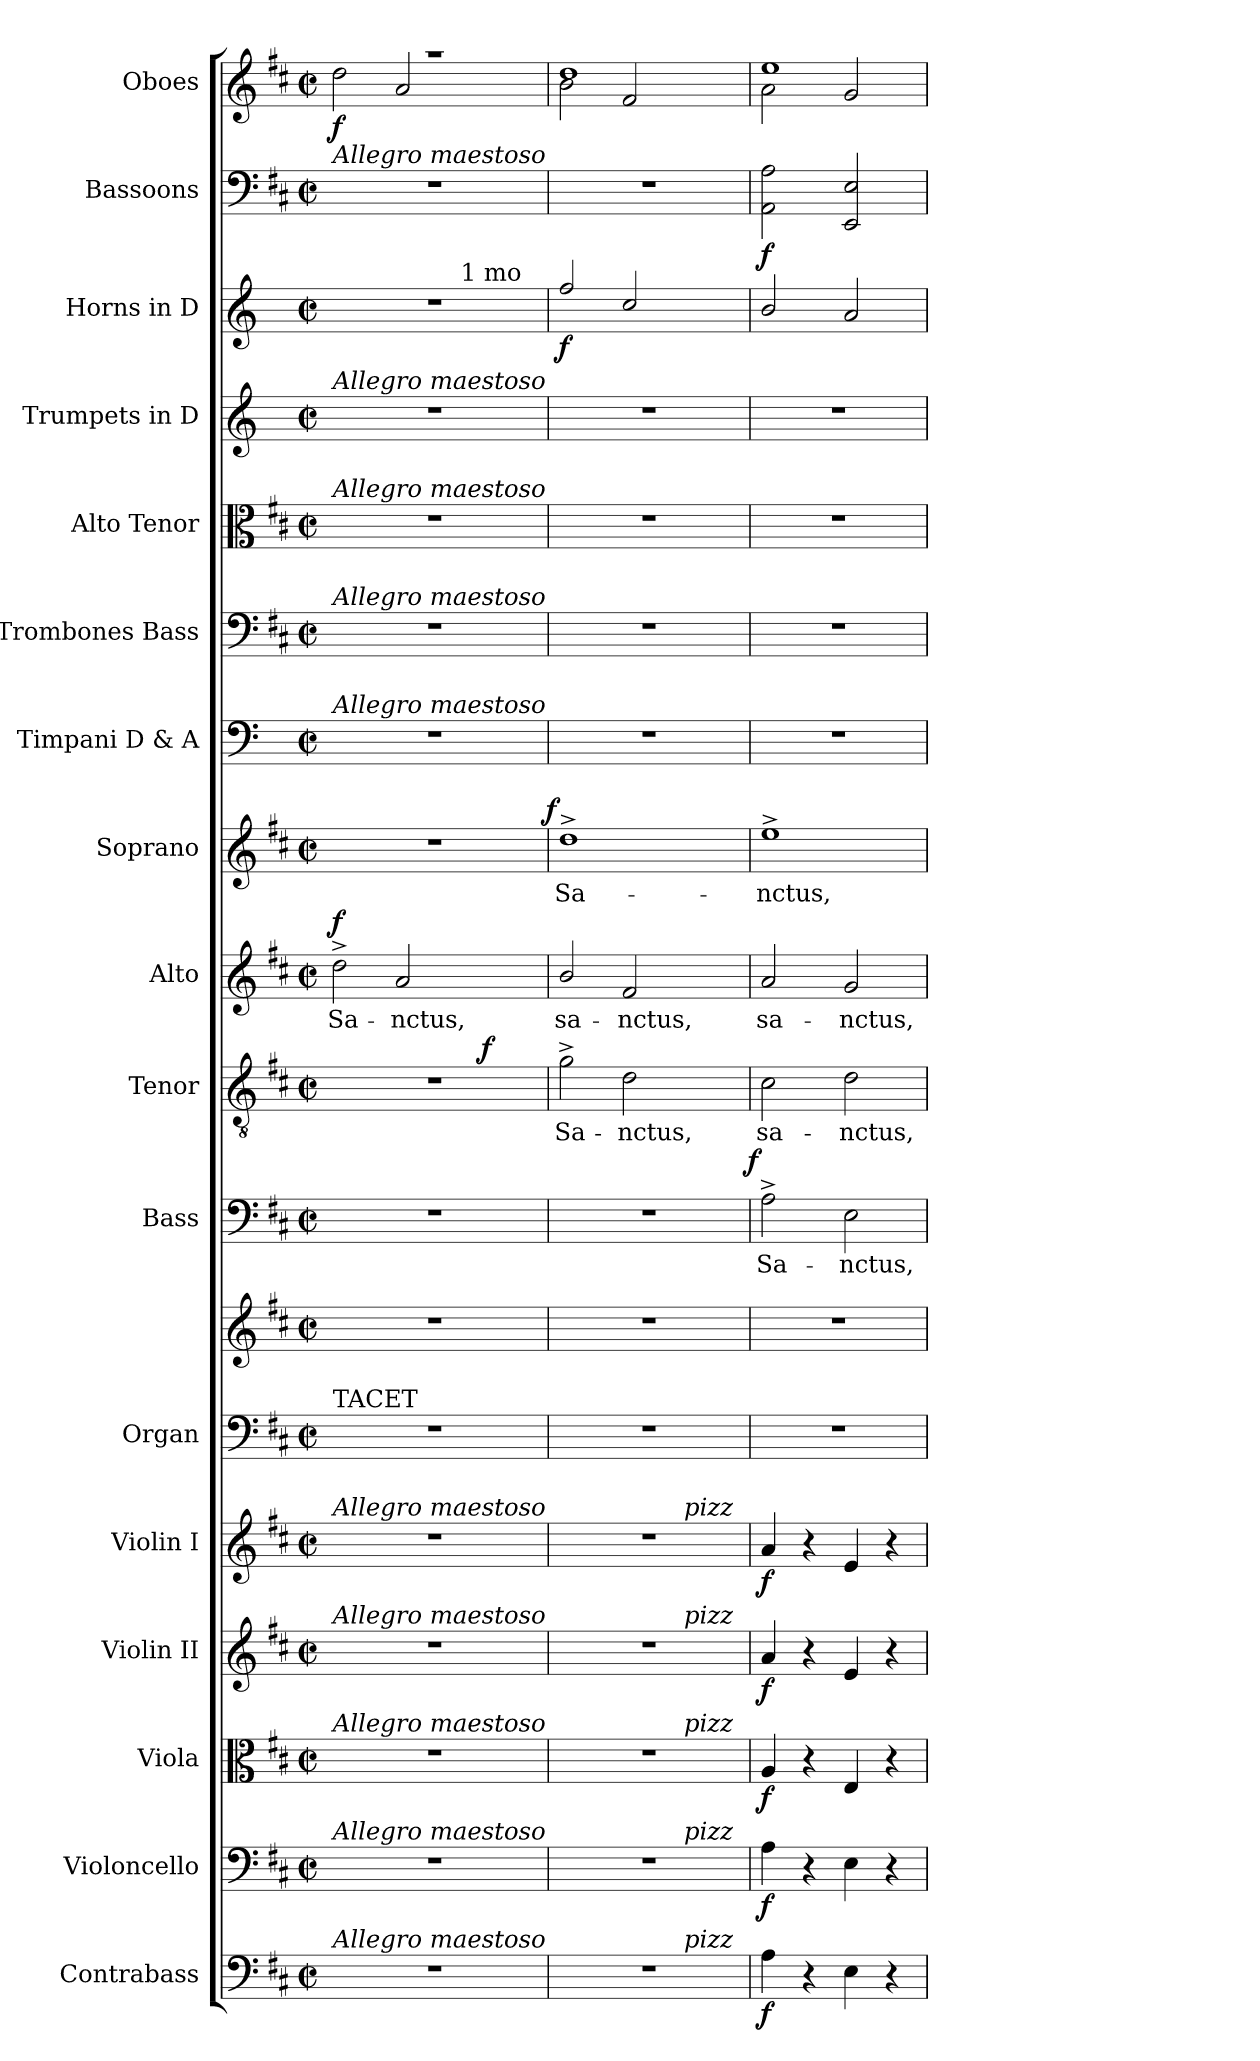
**kern	**dynam	**kern	**dynam	**kern	**dynam	**kern	**dynam	**kern	**dynam	**kern	**kern	**kern	**text	**dynam	**kern	**text	**dynam	**kern	**text	**dynam	**kern	**text	**dynam	**kern	**kern	**kern	**kern	**kern	**dynam	**kern	**dynam	**kern	**dynam
*part17	*part17	*part16	*part16	*part15	*part15	*part14	*part14	*part13	*part13	*part12	*part12	*part11	*part11	*part11	*part10	*part10	*part10	*part9	*part9	*part9	*part8	*part8	*part8	*part7	*part6	*part5	*part4	*part3	*part3	*part2	*part2	*part1	*part1
*staff18	*staff18	*staff17	*staff17	*staff16	*staff16	*staff15	*staff15	*staff14	*staff14	*staff13	*staff12	*staff11	*staff11	*staff11	*staff10	*staff10	*staff10	*staff9	*staff9	*staff9	*staff8	*staff8	*staff8	*staff7	*staff6	*staff5	*staff4	*staff3	*staff3	*staff2	*staff2	*staff1	*staff1
*I"Contrabass	*	*I"Violoncello	*	*I"Viola	*	*I"Violin II	*	*I"Violin I	*	*I"Organ	*	*I"Bass	*	*	*I"Tenor	*	*	*I"Alto	*	*	*I"Soprano	*	*	*I"Timpani D & A	*I"Trombones  Bass	*I"Alto  Tenor	*I"Trumpets in D	*I"Horns in D	*	*I"Bassoons	*	*I"Oboes	*
*I'Cb.	*	*I'Vc.	*	*I'Vla.	*	*I'Vln. II	*	*I'Vln. I	*	*I'Org.	*	*I'B.	*	*	*I'T.	*	*	*I'A.	*	*	*I'S.	*	*	*I'Timp.	*	*	*	*	*	*I'Bsn.	*	*I'Ob.	*
!!LO:PB:g=z
*clefF4	*	*clefF4	*	*clefC3	*	*clefG2	*	*clefG2	*	*clefF4	*clefG2	*clefF4	*	*	*clefGv2	*	*	*clefG2	*	*	*clefG2	*	*	*clefF4	*clefF4	*clefC3	*clefG2	*clefG2	*	*clefF4	*	*clefG2	*
*ITrd7c12	*	*	*	*	*	*	*	*	*	*	*	*	*	*	*ITrd7c12	*	*	*	*	*	*	*	*	*	*	*	*ITrd-1c-2	*ITrd6c10	*	*	*	*	*
*k[f#c#]	*	*k[f#c#]	*	*k[f#c#]	*	*k[f#c#]	*	*k[f#c#]	*	*k[f#c#]	*k[f#c#]	*k[f#c#]	*	*	*k[f#c#]	*	*	*k[f#c#]	*	*	*k[f#c#]	*	*	*k[]	*k[f#c#]	*k[f#c#]	*k[f#c#]	*k[f#c#]	*	*k[f#c#]	*	*k[f#c#]	*
*D:	*	*D:	*	*D:	*	*D:	*	*D:	*	*D:	*D:	*D:	*	*	*D:	*	*	*D:	*	*	*D:	*	*	*C:	*D:	*D:	*D:	*D:	*	*D:	*	*D:	*
*M2/2	*	*M2/2	*	*M2/2	*	*M2/2	*	*M2/2	*	*M2/2	*M2/2	*M2/2	*	*	*M2/2	*	*	*M2/2	*	*	*M2/2	*	*	*M2/2	*M2/2	*M2/2	*M2/2	*M2/2	*	*M2/2	*	*M2/2	*
*met(c|)	*	*met(c|)	*	*met(c|)	*	*met(c|)	*	*met(c|)	*	*met(c|)	*met(c|)	*met(c|)	*	*	*met(c|)	*	*	*met(c|)	*	*	*met(c|)	*	*	*met(c|)	*met(c|)	*met(c|)	*met(c|)	*met(c|)	*	*met(c|)	*	*met(c|)	*
=1	=1	=1	=1	=1	=1	=1	=1	=1	=1	=1	=1	=1	=1	=1	=1	=1	=1	=1	=1	=1	=1	=1	=1	=1	=1	=1	=1	=1	=1	=1	=1	=1	=1
!	!	!	!	!	!	!	!	!	!	!	!	!	!	!	!	!	!	!	!	!	!	!	!	!	!	!	!	!	!	!	!	!LO:TX:a:i:t=Allegro maestoso	!
!	!	!	!	!	!	!	!	!	!	!	!	!	!	!	!	!	!	!	!	!	!	!	!	!	!	!	!	!	!	!LO:TX:a:i:t=Allegro maestoso	!	!	!
!	!	!	!	!	!	!	!	!	!	!	!	!	!	!	!	!	!	!	!	!	!	!	!	!	!	!	!	!LO:TX:a:i:t=Allegro maestoso	!	!	!	!	!
!	!	!	!	!	!	!	!	!	!	!	!	!	!	!	!	!	!	!	!	!	!	!	!	!	!	!	!LO:TX:a:i:t=Allegro maestoso	!	!	!	!	!	!
!	!	!	!	!	!	!	!	!	!	!	!	!	!	!	!	!	!	!	!	!	!	!	!	!	!	!LO:TX:a:i:t=Allegro maestoso	!	!	!	!	!	!	!
!	!	!	!	!	!	!	!	!	!	!	!	!	!	!	!	!	!	!	!	!	!	!	!	!	!LO:TX:a:i:t=Allegro maestoso	!	!	!	!	!	!	!	!
!	!	!	!	!	!	!	!	!	!	!	!	!	!	!	!	!	!	!	!	!	!	!	!	!LO:TX:a:i:t=Allegro maestoso	!	!	!	!	!	!	!	!	!
!	!	!	!	!	!	!	!	!	!	!	!	!	!	!	!	!	!	!	!	!	!LO:TX:a:i:t=Allegro maestoso	!	!	!	!	!	!	!	!	!	!	!	!
!	!	!	!	!	!	!	!	!	!	!LO:TX:a:t=TACET	!	!	!	!	!	!	!	!	!	!	!	!	!	!	!	!	!	!	!	!	!	!	!
!	!	!	!	!	!	!	!	!LO:TX:a:i:t=Allegro maestoso	!	!	!	!	!	!	!	!	!	!	!	!	!	!	!	!	!	!	!	!	!	!	!	!	!
!	!	!	!	!	!	!LO:TX:a:i:t=Allegro maestoso	!	!	!	!	!	!	!	!	!	!	!	!	!	!	!	!	!	!	!	!	!	!	!	!	!	!	!
!	!	!	!	!LO:TX:a:i:t=Allegro maestoso	!	!	!	!	!	!	!	!	!	!	!	!	!	!	!	!	!	!	!	!	!	!	!	!	!	!	!	!	!
!	!	!LO:TX:a:i:t=Allegro maestoso	!	!	!	!	!	!	!	!	!	!	!	!	!	!	!	!	!	!	!	!	!	!	!	!	!	!	!	!	!	!	!
!LO:TX:a:i:t=Allegro maestoso	!	!	!	!	!	!	!	!	!	!	!	!	!	!	!	!	!	!	!	!	!	!	!	!	!	!	!	!	!	!	!	!	!
!	!	!	!	!	!	!	!	!	!	!	!	!	!	!	!	!	!	!	!LO:LY:b:color=#000000	!	!	!	!	!	!	!	!	!	!	!	!	!	!
*	*	*	*	*	*	*	*	*	*	*	*	*	*	*	*^	*	*	*	*	*	*^	*	*	*	*	*	*	*^	*	*	*	*^	*
1r	.	1r	.	1r	.	1r	.	1r	.	1r	1r	1r	.	.	1r	2ryy	.	.	2dd^i\	Sa-	f	1r	2ryy	.	.	1r	1r	1r	1r	1r	2ryy	.	1r	.	1r	2ddi\	f
!	!	!	!	!	!	!	!	!	!	!	!	!	!	!	!	!	!	!	!	!LO:LY:b:color=#000000	!	!	!	!	!	!	!	!	!	!	!	!	!	!	!	!	!
.	.	.	.	.	.	.	.	.	.	.	.	.	.	.	.	4ryy	.	.	2ai/	-nctus,	.	.	4ryy	.	.	.	.	.	.	.	4ryy	.	.	.	.	2ai/	.
.	.	.	.	.	.	.	.	.	.	.	.	.	.	.	.	16ryy	.	.	.	.	.	.	8ryy	.	.	.	.	.	.	.	32ryy	.	.	.	.	.	.
.	.	.	.	.	.	.	.	.	.	.	.	.	.	.	.	.	.	.	.	.	.	.	.	.	.	.	.	.	.	.	64ryy	.	.	.	.	.	.
.	.	.	.	.	.	.	.	.	.	.	.	.	.	.	.	.	.	.	.	.	.	.	.	.	.	.	.	.	.	.	256.ryy	.	.	.	.	.	.
!	!	!	!	!	!	!	!	!	!	!	!	!	!	!	!	!	!	!	!	!	!	!	!	!	!	!	!	!	!	!	!LO:TX:a:t=1 mo	!	!	!	!	!	!
.	.	.	.	.	.	.	.	.	.	.	.	.	.	.	.	.	.	.	.	.	.	.	.	.	.	.	.	.	.	.	8ryy	.	.	.	.	.	.
.	.	.	.	.	.	.	.	.	.	.	.	.	.	.	.	32ryy	.	.	.	.	.	.	.	.	.	.	.	.	.	.	.	.	.	.	.	.	.
.	.	.	.	.	.	.	.	.	.	.	.	.	.	.	.	256..ryy	.	.	.	.	.	.	.	.	.	.	.	.	.	.	.	.	.	.	.	.	.
.	.	.	.	.	.	.	.	.	.	.	.	.	.	.	.	8ryy	.	f	.	.	.	.	.	.	.	.	.	.	.	.	.	.	.	.	.	.	.
.	.	.	.	.	.	.	.	.	.	.	.	.	.	.	.	.	.	.	.	.	.	.	16ryy	.	.	.	.	.	.	.	.	.	.	.	.	.	.
.	.	.	.	.	.	.	.	.	.	.	.	.	.	.	.	.	.	.	.	.	.	.	.	.	.	.	.	.	.	.	16ryy	.	.	.	.	.	.
.	.	.	.	.	.	.	.	.	.	.	.	.	.	.	.	.	.	.	.	.	.	.	32ryy	.	.	.	.	.	.	.	.	.	.	.	.	.	.
.	.	.	.	.	.	.	.	.	.	.	.	.	.	.	.	.	.	.	.	.	.	.	64ryy	.	.	.	.	.	.	.	.	.	.	.	.	.	.
.	.	.	.	.	.	.	.	.	.	.	.	.	.	.	.	64ryy	.	.	.	.	.	.	.	.	.	.	.	.	.	.	.	.	.	.	.	.	.
.	.	.	.	.	.	.	.	.	.	.	.	.	.	.	.	.	.	.	.	.	.	.	128...ryy	.	.	.	.	.	.	.	.	.	.	.	.	.	.
.	.	.	.	.	.	.	.	.	.	.	.	.	.	.	.	.	.	.	.	.	.	.	.	.	.	.	.	.	.	.	128ryy	.	.	.	.	.	.
.	.	.	.	.	.	.	.	.	.	.	.	.	.	.	.	128ryy	.	.	.	.	.	.	.	.	.	.	.	.	.	.	.	.	.	.	.	.	.
.	.	.	.	.	.	.	.	.	.	.	.	.	.	.	.	.	.	.	.	.	.	.	.	.	.	.	.	.	.	.	512ryy	.	.	.	.	.	.
.	.	.	.	.	.	.	.	.	.	.	.	.	.	.	.	1024ryy	.	.	.	.	.	.	1024ryy	.	f	.	.	.	.	.	.	.	.	.	.	.	.
*	*	*	*	*	*	*	*	*	*	*	*	*	*	*	*v	*v	*	*	*	*	*	*v	*v	*	*	*	*	*	*	*v	*v	*	*	*	*	*	*
=2	=2	=2	=2	=2	=2	=2	=2	=2	=2	=2	=2	=2	=2	=2	=2	=2	=2	=2	=2	=2	=2	=2	=2	=2	=2	=2	=2	=2	=2	=2	=2	=2	=2	=2
*	*	*	*	*	*	*	*	*	*	*	*	*	*	*	*^	*	*	*	*	*	*^	*	*	*	*	*	*	*^	*	*	*	*	*	*
!	!	!	!	!	!	!	!	!	!	!	!	!	!	!	!	!	!LO:LY:b:color=#000000	!	!	!	!	!	!	!	!	!	!	!	!	!	!	!	!	!	!	!	!
*	*	*	*	*	*	*	*	*	*	*	*	*	*	*	*v	*v	*	*	*	*	*	*v	*v	*	*	*	*	*	*	*v	*v	*	*	*	*	*	*
*	*	*	*	*	*	*	*	*	*	*	*	*	*	*	*^	*	*	*	*	*	*^	*	*	*	*	*	*	*^	*	*	*	*	*	*
!	!	!	!	!	!	!	!	!	!	!	!	!	!	!	!	!	!	!	!	!LO:LY:b:color=#000000	!	!	!	!	!	!	!	!	!	!	!	!	!	!	!	!	!
*	*	*	*	*	*	*	*	*	*	*	*	*	*	*	*v	*v	*	*	*	*	*	*v	*v	*	*	*	*	*	*	*v	*v	*	*	*	*	*	*
*	*	*	*	*	*	*	*	*	*	*	*	*	*	*	*^	*	*	*	*	*	*^	*	*	*	*	*	*	*^	*	*	*	*	*	*
!	!	!	!	!	!	!	!	!	!	!	!	!	!	!	!	!	!	!	!	!	!	!	!	!LO:LY:b:color=#000000	!	!	!	!	!	!	!	!	!	!	!	!	!
*^	*	*^	*	*^	*	*^	*	*^	*	*	*	*^	*	*	*v	*v	*	*	*	*	*	*v	*v	*	*	*	*	*	*	*v	*v	*	*	*	*	*	*
1r	2ryy	.	1r	2ryy	.	1r	2ryy	.	1r	2ryy	.	1r	2ryy	.	1r	1r	1r	2ryy	.	.	2G^i\	Sa-	.	2bi/	sa-	.	1dd^i	Sa-	.	1r	1r	1r	1r	2gi/	f	1r	.	1ddi	2bi\	.
!	!	!	!	!	!	!	!	!	!	!	!	!	!	!	!	!	!	!	!	!	!	!LO:LY:b:color=#000000	!	!	!	!	!	!	!	!	!	!	!	!	!	!	!	!	!	!
!	!	!	!	!	!	!	!	!	!	!	!	!	!	!	!	!	!	!	!	!	!	!	!	!	!LO:LY:b:color=#000000	!	!	!	!	!	!	!	!	!	!	!	!	!	!	!
.	4ryy	.	.	4ryy	.	.	4ryy	.	.	4ryy	.	.	4ryy	.	.	.	.	4ryy	.	.	2Di\	-nctus,	.	2f#i/	-nctus,	.	.	.	.	.	.	.	.	2di/	.	.	.	.	2f#i/	.
.	16ryy	.	.	16ryy	.	.	16ryy	.	.	16ryy	.	.	16ryy	.	.	.	.	8ryy	.	.	.	.	.	.	.	.	.	.	.	.	.	.	.	.	.	.	.	.	.	.
.	512ryy	.	.	512ryy	.	.	512ryy	.	.	512ryy	.	.	512ryy	.	.	.	.	.	.	.	.	.	.	.	.	.	.	.	.	.	.	.	.	.	.	.	.	.	.	.
!	!	!	!	!	!	!	!	!	!	!	!	!	!LO:TX:a:i:t=pizz	!	!	!	!	!	!	!	!	!	!	!	!	!	!	!	!	!	!	!	!	!	!	!	!	!	!	!
!	!	!	!	!	!	!	!	!	!	!LO:TX:a:i:t=pizz	!	!	!	!	!	!	!	!	!	!	!	!	!	!	!	!	!	!	!	!	!	!	!	!	!	!	!	!	!	!
!	!	!	!	!	!	!	!LO:TX:a:i:t=pizz	!	!	!	!	!	!	!	!	!	!	!	!	!	!	!	!	!	!	!	!	!	!	!	!	!	!	!	!	!	!	!	!	!
!	!	!	!	!LO:TX:a:i:t=pizz	!	!	!	!	!	!	!	!	!	!	!	!	!	!	!	!	!	!	!	!	!	!	!	!	!	!	!	!	!	!	!	!	!	!	!	!
!	!LO:TX:a:i:t=pizz	!	!	!	!	!	!	!	!	!	!	!	!	!	!	!	!	!	!	!	!	!	!	!	!	!	!	!	!	!	!	!	!	!	!	!	!	!	!	!
.	8ryy	.	.	8ryy	.	.	8ryy	.	.	8ryy	.	.	8ryy	.	.	.	.	.	.	.	.	.	.	.	.	.	.	.	.	.	.	.	.	.	.	.	.	.	.	.
.	.	.	.	.	.	.	.	.	.	.	.	.	.	.	.	.	.	16ryy	.	.	.	.	.	.	.	.	.	.	.	.	.	.	.	.	.	.	.	.	.	.
.	.	.	.	.	.	.	.	.	.	.	.	.	.	.	.	.	.	32ryy	.	.	.	.	.	.	.	.	.	.	.	.	.	.	.	.	.	.	.	.	.	.
.	32ryy	.	.	32ryy	.	.	32ryy	.	.	32ryy	.	.	32ryy	.	.	.	.	.	.	.	.	.	.	.	.	.	.	.	.	.	.	.	.	.	.	.	.	.	.	.
.	.	.	.	.	.	.	.	.	.	.	.	.	.	.	.	.	.	64ryy	.	.	.	.	.	.	.	.	.	.	.	.	.	.	.	.	.	.	.	.	.	.
.	64...ryy	.	.	64...ryy	.	.	64...ryy	.	.	64...ryy	.	.	64...ryy	.	.	.	.	.	.	.	.	.	.	.	.	.	.	.	.	.	.	.	.	.	.	.	.	.	.	.
.	.	.	.	.	.	.	.	.	.	.	.	.	.	.	.	.	.	128...ryy	.	.	.	.	.	.	.	.	.	.	.	.	.	.	.	.	.	.	.	.	.	.
.	.	.	.	.	.	.	.	.	.	.	.	.	.	.	.	.	.	1024ryy	.	f	.	.	.	.	.	.	.	.	.	.	.	.	.	.	.	.	.	.	.	.
*v	*v	*	*	*	*	*v	*v	*	*v	*v	*	*v	*v	*	*	*	*v	*v	*	*	*	*	*	*	*	*	*	*	*	*	*	*	*	*	*	*	*	*	*	*
*	*	*v	*v	*	*	*	*	*	*	*	*	*	*	*	*	*	*	*	*	*	*	*	*	*	*	*	*	*	*	*	*	*	*	*	*
=3	=3	=3	=3	=3	=3	=3	=3	=3	=3	=3	=3	=3	=3	=3	=3	=3	=3	=3	=3	=3	=3	=3	=3	=3	=3	=3	=3	=3	=3	=3	=3	=3	=3	=3
*^	*	*^	*	*^	*	*^	*	*^	*	*	*	*^	*	*	*	*	*	*	*	*	*	*	*	*	*	*	*	*	*	*	*	*	*	*
!	!	!	!	!	!	!	!	!	!	!	!	!	!	!	!	!	!	!	!LO:LY:b:color=#000000	!	!	!	!	!	!	!	!	!	!	!	!	!	!	!	!	!	!	!	!	!
*v	*v	*	*	*	*	*v	*v	*	*v	*v	*	*v	*v	*	*	*	*v	*v	*	*	*	*	*	*	*	*	*	*	*	*	*	*	*	*	*	*	*	*	*	*
*	*	*v	*v	*	*	*	*	*	*	*	*	*	*	*	*	*	*	*	*	*	*	*	*	*	*	*	*	*	*	*	*	*	*	*	*
*^	*	*^	*	*^	*	*^	*	*^	*	*	*	*^	*	*	*	*	*	*	*	*	*	*	*	*	*	*	*	*	*	*	*	*	*	*
!	!	!	!	!	!	!	!	!	!	!	!	!	!	!	!	!	!	!	!	!	!	!LO:LY:b:color=#000000	!	!	!	!	!	!	!	!	!	!	!	!	!	!	!	!	!	!
*v	*v	*	*	*	*	*v	*v	*	*v	*v	*	*v	*v	*	*	*	*v	*v	*	*	*	*	*	*	*	*	*	*	*	*	*	*	*	*	*	*	*	*	*	*
*	*	*v	*v	*	*	*	*	*	*	*	*	*	*	*	*	*	*	*	*	*	*	*	*	*	*	*	*	*	*	*	*	*	*	*	*
*^	*	*^	*	*^	*	*^	*	*^	*	*	*	*^	*	*	*	*	*	*	*	*	*	*	*	*	*	*	*	*	*	*	*	*	*	*
!	!	!	!	!	!	!	!	!	!	!	!	!	!	!	!	!	!	!	!	!	!	!	!	!	!LO:LY:b:color=#000000	!	!	!	!	!	!	!	!	!	!	!	!	!	!	!
*v	*v	*	*	*	*	*v	*v	*	*v	*v	*	*v	*v	*	*	*	*v	*v	*	*	*	*	*	*	*	*	*	*	*	*	*	*	*	*	*	*	*	*	*	*
*	*	*v	*v	*	*	*	*	*	*	*	*	*	*	*	*	*	*	*	*	*	*	*	*	*	*	*	*	*	*	*	*	*	*	*	*
*^	*	*^	*	*^	*	*^	*	*^	*	*	*	*^	*	*	*	*	*	*	*	*	*	*	*	*	*	*	*	*	*	*	*	*	*	*
!	!	!	!	!	!	!	!	!	!	!	!	!	!	!	!	!	!	!	!	!	!	!	!	!	!	!	!	!LO:LY:b:color=#000000	!	!	!	!	!	!	!	!	!	!	!	!
*v	*v	*	*	*	*	*v	*v	*	*v	*v	*	*v	*v	*	*	*	*v	*v	*	*	*	*	*	*	*	*	*	*	*	*	*	*	*	*	*	*	*	*	*	*
*	*	*v	*v	*	*	*	*	*	*	*	*	*	*	*	*	*	*	*	*	*	*	*	*	*	*	*	*	*	*	*	*	*	*	*	*
4AAi\	f	4Ai\	f	4Ai/	f	4ai/	f	4ai/	f	1r	1r	2A^i\	Sa-	.	2C#i\	sa-	.	2ai/	sa-	.	1ee^i	-nctus,	.	1r	1r	1r	1r	2c#i/	.	2AAi\ 2Ai	f	1eei	2ai\	.
4r	.	4r	.	4r	.	4r	.	4r	.	.	.	.	.	.	.	.	.	.	.	.	.	.	.	.	.	.	.	.	.	.	.	.	.	.
!	!	!	!	!	!	!	!	!	!	!	!	!	!LO:LY:b:color=#000000	!	!	!	!	!	!	!	!	!	!	!	!	!	!	!	!	!	!	!	!	!
!	!	!	!	!	!	!	!	!	!	!	!	!	!	!	!	!LO:LY:b:color=#000000	!	!	!	!	!	!	!	!	!	!	!	!	!	!	!	!	!	!
!	!	!	!	!	!	!	!	!	!	!	!	!	!	!	!	!	!	!	!LO:LY:b:color=#000000	!	!	!	!	!	!	!	!	!	!	!	!	!	!	!
4EEi\	.	4Ei\	.	4Ei/	.	4ei/	.	4ei/	.	.	.	2Ei\	-nctus,	.	2Di\	-nctus,	.	2gi/	-nctus,	.	.	.	.	.	.	.	.	2Bi/	.	2EEi/ 2Ei	.	.	2gi/	.
4r	.	4r	.	4r	.	4r	.	4r	.	.	.	.	.	.	.	.	.	.	.	.	.	.	.	.	.	.	.	.	.	.	.	.	.	.
*	*	*	*	*	*	*	*	*	*	*	*	*	*	*	*	*	*	*	*	*	*	*	*	*	*	*	*	*	*	*	*	*v	*v	*
=	=	=	=	=	=	=	=	=	=	=	=	=	=	=	=	=	=	=	=	=	=	=	=	=	=	=	=	=	=	=	=	=	=
*-	*-	*-	*-	*-	*-	*-	*-	*-	*-	*-	*-	*-	*-	*-	*-	*-	*-	*-	*-	*-	*-	*-	*-	*-	*-	*-	*-	*-	*-	*-	*-	*-	*-
